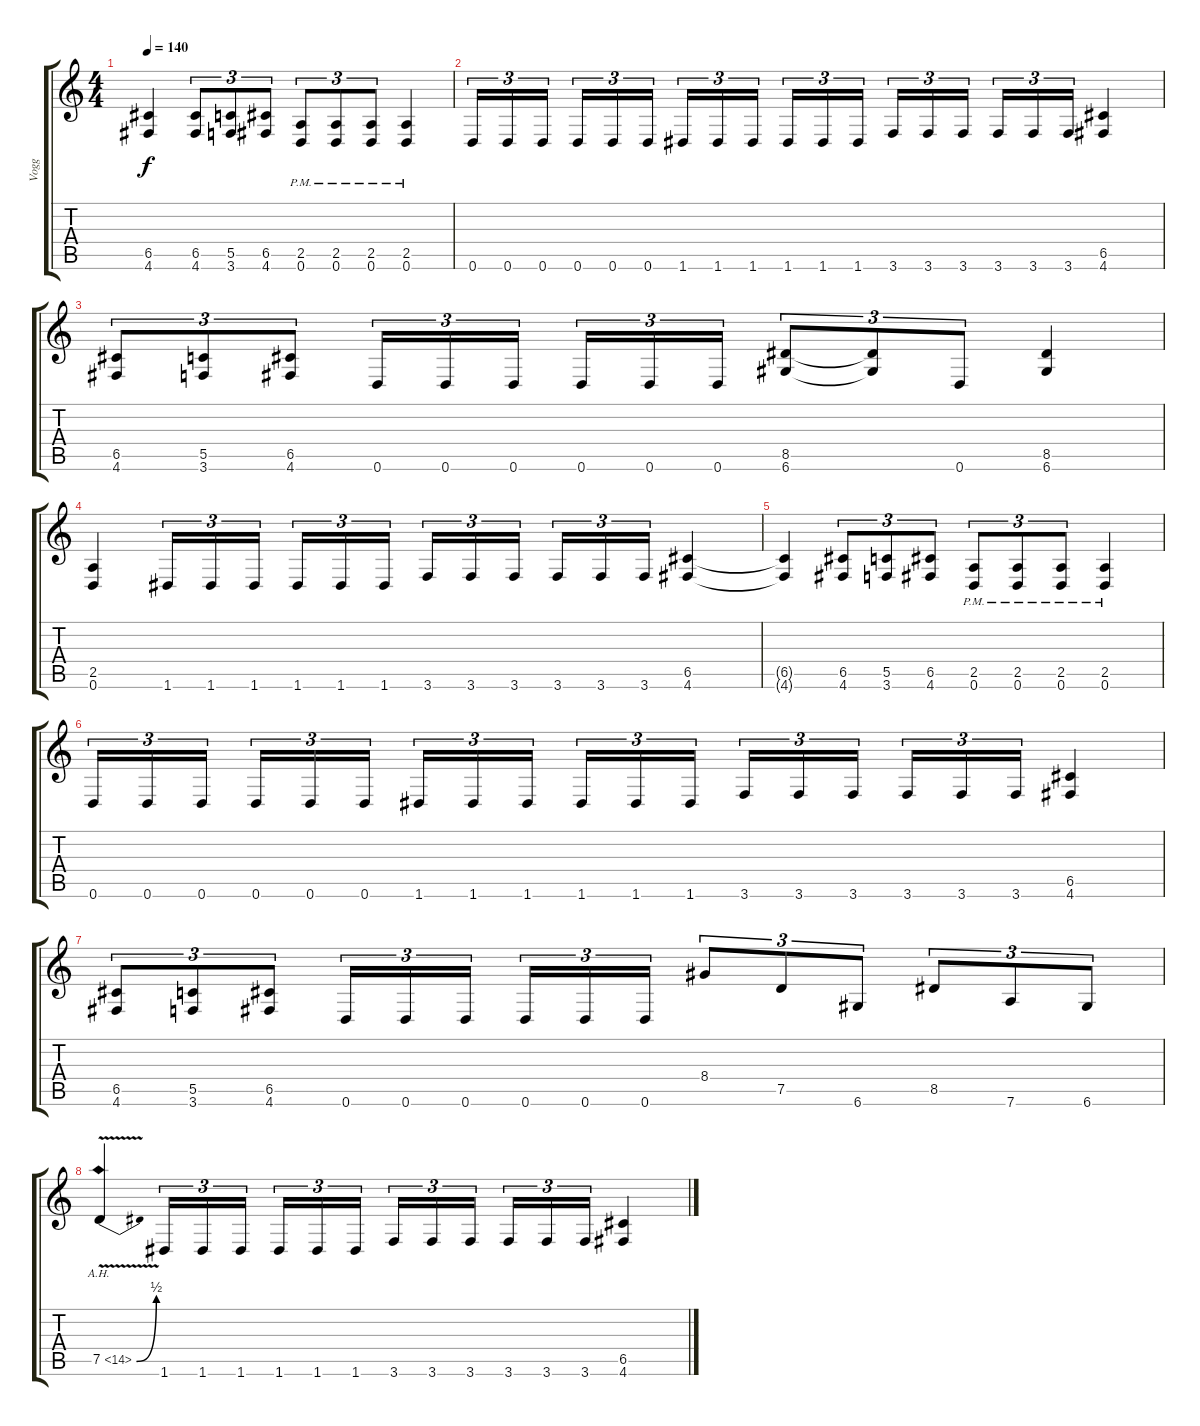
\track ("Vogg" "Vogg") {instrument distortionguitar}
\staff {score tabs}
\tuning (D4 A3 F3 C3 G2 D2) {hide}
\ts (4 4)
\tempo 140
\clef g2
\ks c
(6.5{t} 4.6{t}).4{dy f} (6.5 4.6).8{tu (3 2)} (5.5 3.6).8{tu (3 2)} (6.5 4.6).8{tu (3 2)} (2.5{pm} 0.6{pm}).8{tu (3 2)} (2.5{pm} 0.6{pm}).8{tu (3 2)} (2.5{pm} 0.6{pm}).8{tu (3 2)} (2.5{pm} 0.6{pm}).4 |
0.6.16{tu (3 2)} 0.6.16{tu (3 2)} 0.6.16{tu (3 2)} 0.6.16{tu (3 2)} 0.6.16{tu (3 2)} 0.6.16{tu (3 2)} 1.6.16{tu (3 2)} 1.6.16{tu (3 2)} 1.6.16{tu (3 2)} 1.6.16{tu (3 2)} 1.6.16{tu (3 2)} 1.6.16{tu (3 2)} 3.6.16{tu (3 2)} 3.6.16{tu (3 2)} 3.6.16{tu (3 2)} 3.6.16{tu (3 2)} 3.6.16{tu (3 2)} 3.6.16{tu (3 2)} (6.5 4.6).4 |
(6.5 4.6).8{tu (3 2)} (5.5 3.6).8{tu (3 2)} (6.5 4.6).8{tu (3 2)} 0.6.16{tu (3 2)} 0.6.16{tu (3 2)} 0.6.16{tu (3 2)} 0.6.16{tu (3 2)} 0.6.16{tu (3 2)} 0.6.16{tu (3 2)} (8.5 6.6).8{tu (3 2)} (8.5{t} 6.6{t}).8{tu (3 2)} 0.6.8{tu (3 2)} (8.5 6.6).4 |
(2.5 0.6).4 1.6.16{tu (3 2)} 1.6.16{tu (3 2)} 1.6.16{tu (3 2)} 1.6.16{tu (3 2)} 1.6.16{tu (3 2)} 1.6.16{tu (3 2)} 3.6.16{tu (3 2)} 3.6.16{tu (3 2)} 3.6.16{tu (3 2)} 3.6.16{tu (3 2)} 3.6.16{tu (3 2)} 3.6.16{tu (3 2)} (6.5 4.6).4 |
(6.5{t} 4.6{t}).4 (6.5 4.6).8{tu (3 2)} (5.5 3.6).8{tu (3 2)} (6.5 4.6).8{tu (3 2)} (2.5{pm} 0.6{pm}).8{tu (3 2)} (2.5{pm} 0.6{pm}).8{tu (3 2)} (2.5{pm} 0.6{pm}).8{tu (3 2)} (2.5{pm} 0.6{pm}).4 |
0.6.16{tu (3 2)} 0.6.16{tu (3 2)} 0.6.16{tu (3 2)} 0.6.16{tu (3 2)} 0.6.16{tu (3 2)} 0.6.16{tu (3 2)} 1.6.16{tu (3 2)} 1.6.16{tu (3 2)} 1.6.16{tu (3 2)} 1.6.16{tu (3 2)} 1.6.16{tu (3 2)} 1.6.16{tu (3 2)} 3.6.16{tu (3 2)} 3.6.16{tu (3 2)} 3.6.16{tu (3 2)} 3.6.16{tu (3 2)} 3.6.16{tu (3 2)} 3.6.16{tu (3 2)} (6.5 4.6).4 |
(6.5 4.6).8{tu (3 2)} (5.5 3.6).8{tu (3 2)} (6.5 4.6).8{tu (3 2)} 0.6.16{tu (3 2)} 0.6.16{tu (3 2)} 0.6.16{tu (3 2)} 0.6.16{tu (3 2)} 0.6.16{tu (3 2)} 0.6.16{tu (3 2)} 8.4.8{tu (3 2)} 7.5.8{tu (3 2)} 6.6.8{tu (3 2)} 8.5.8{tu (3 2)} 7.6.8{tu (3 2)} 6.6.8{tu (3 2)} |
7.5{be (bend 0 0 60 2) ah 7 v}.4 1.6.16{tu (3 2)} 1.6.16{tu (3 2)} 1.6.16{tu (3 2)} 1.6.16{tu (3 2)} 1.6.16{tu (3 2)} 1.6.16{tu (3 2)} 3.6.16{tu (3 2)} 3.6.16{tu (3 2)} 3.6.16{tu (3 2)} 3.6.16{tu (3 2)} 3.6.16{tu (3 2)} 3.6.16{tu (3 2)} (6.5 4.6).4
